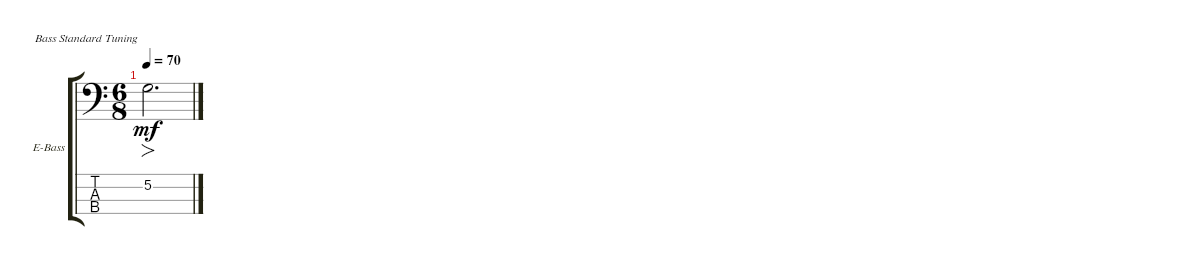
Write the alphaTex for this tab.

\defaultSystemsLayout 4
\bracketExtendMode groupsimilarinstruments
\firstSystemTrackNameOrientation horizontal
\otherSystemsTrackNameOrientation horizontal
\track ("Bass" "E-Bass") {instrument electricbassfinger}
\staff {score tabs}
\tuning (G2 D2 A1 E1)
\ts (6 8)
\tempo 70
\clef f4
\ks c
5.2{t}.2{fo d dy mf}
